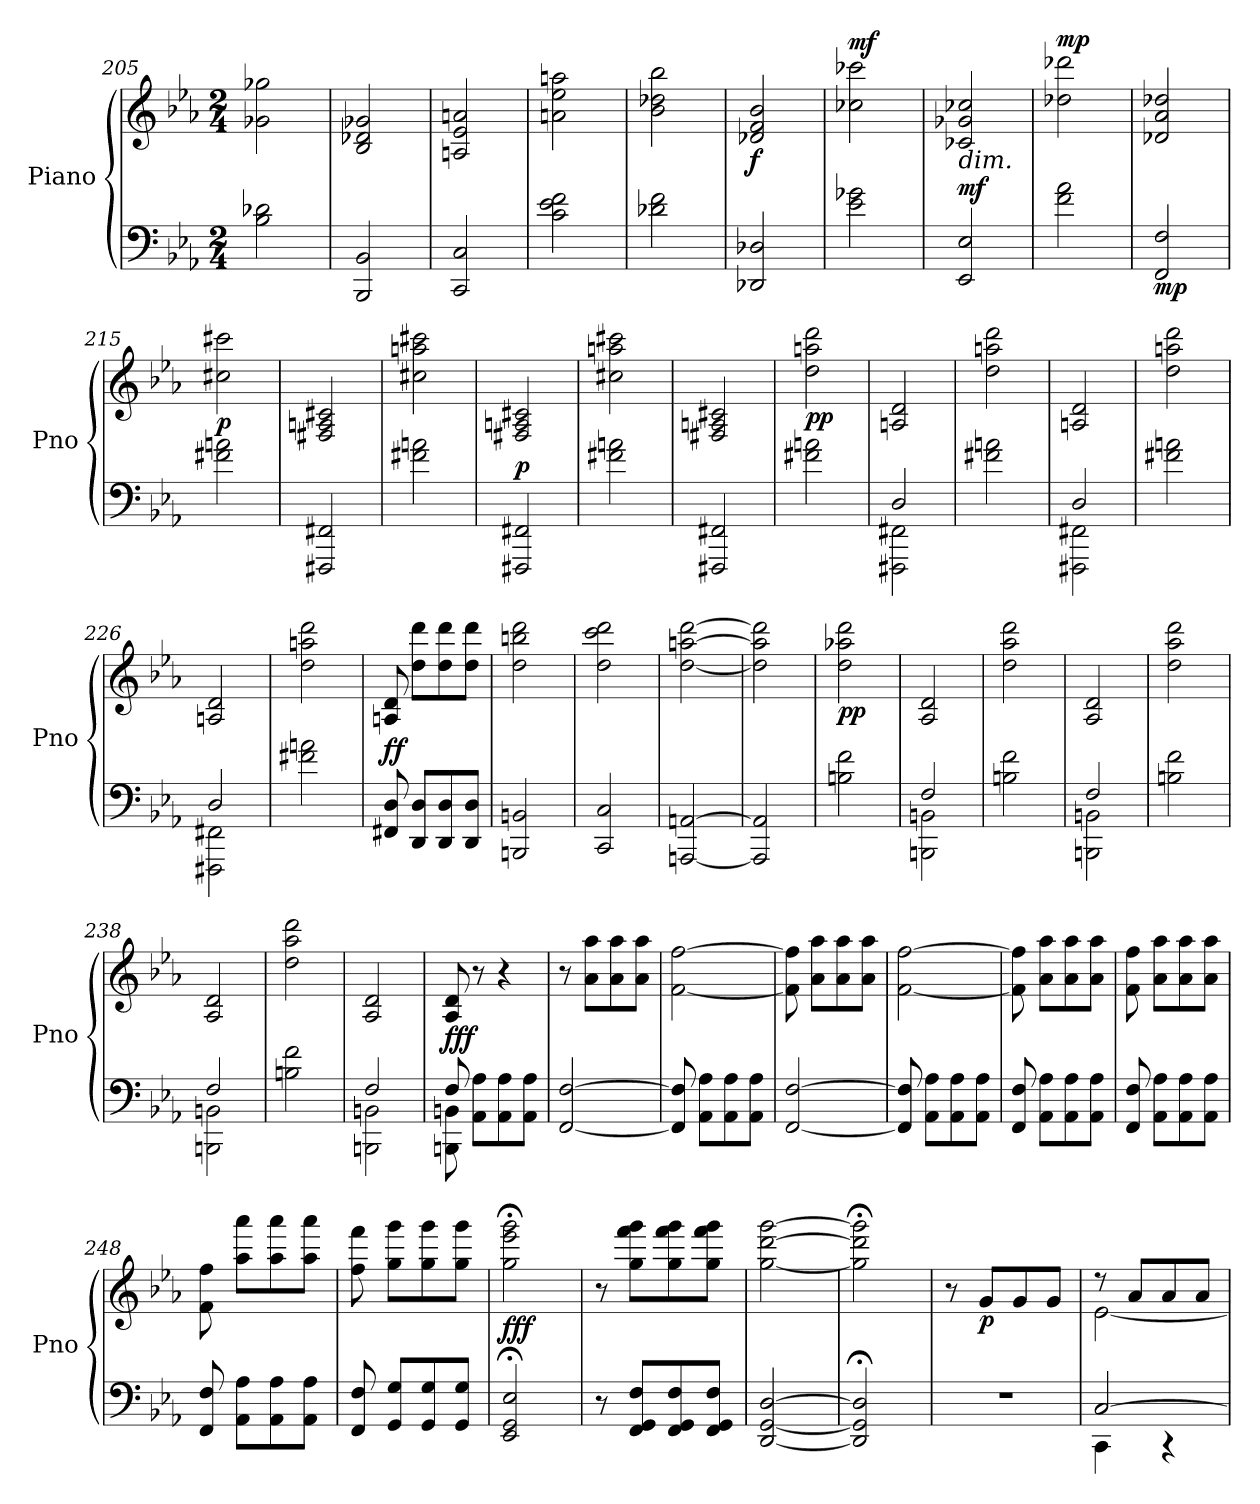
**kern	**kern	**dynam
*part1	*part1	*part1
*staff2	*staff1	*staff1/2
*I"Piano	*	*
*I'Pno	*	*
*clefF4	*clefG2	*
*k[b-e-a-]	*k[b-e-a-]	*
*M2/4	*M2/4	*
=205	=205	=205
2B-\ 2d-X\	2g-X\ 2gg-X\	.
=206	=206	=206
2BBB-/ 2BB-/	2B-/ 2d-X/ 2g-X/	.
=207	=207	=207
2CC/ 2C/	2An/ 2e-/ 2an/	.
=208	=208	=208
2c\ 2e-\ 2f\	2an\ 2ee-\ 2aan\	.
=209	=209	=209
2d-X\ 2f\	2b-\ 2dd-X\ 2bb-\	.
!!LO:LB:g=z
=210	=210	=210
!	!	!LO:DY:b
2DD-X/ 2D-X/	2d-X/ 2f/ 2b-/	f
=211	=211	=211
!	!	!LO:DY:a
2e-\ 2g-X\	2cc-X\ 2ccc-X\	mf
=212	=212	=212
!LO:TX:a:i:t=dim.	!	!
!	!	!LO:DY:a=2
2EE-/ 2E-/	2c-X/ 2g-X/ 2cc-X/	mf
=213	=213	=213
!	!	!LO:DY:a
2f\ 2a-\	2dd-X\ 2ddd-X\	mp
=214	=214	=214
!	!	!LO:DY:b=2
2FF/ 2F/	2d-X/ 2a-/ 2dd-X/	mp
=215	=215	=215
!	!	!LO:DY:b
2f#X\ 2an\	2cc#X\ 2ccc#X\	p
=216	=216	=216
2FFF#X/ 2FF#X/	2F#X/ 2An/ 2c#X/	.
=217	=217	=217
2f#X\ 2an\	2cc#X\ 2aan\ 2ccc#X\	.
=218	=218	=218
!	!	!LO:DY:a=2
2FFF#X/ 2FF#X/	2F#X/ 2An/ 2c#X/	p
=219	=219	=219
2f#X\ 2an\	2cc#X\ 2aan\ 2ccc#X\	.
=220	=220	=220
2FFF#X/ 2FF#X/	2F#X/ 2An/ 2c#X/	.
!!LO:LB:g=z
=221	=221	=221
!	!	!LO:DY:b
2f#X\ 2an\	2dd\ 2aan\ 2ddd\	pp
=222	=222	=222
*^	*	*
2D/	2FFF#X\ 2FF#X\	2An/ 2d/	.
*v	*v	*	*
=223	=223	=223
2f#X\ 2an\	2dd\ 2aan\ 2ddd\	.
=224	=224	=224
*^	*	*
2D/	2FFF#X\ 2FF#X\	2An/ 2d/	.
*v	*v	*	*
=225	=225	=225
2f#X\ 2an\	2dd\ 2aan\ 2ddd\	.
=226	=226	=226
*^	*	*
2D/	2FFF#X\ 2FF#X\	2An/ 2d/	.
*v	*v	*	*
=227	=227	=227
2f#X\ 2an\	2dd\ 2aan\ 2ddd\	.
=228	=228	=228
!	!	!LO:DY:a=2
8FF#X/ 8D/	8An/ 8d/	ff
8DD/ 8D/L	8dd\ 8ddd\L	.
8DD/ 8D/	8dd\ 8ddd\	.
8DD/ 8D/J	8dd\ 8ddd\J	.
=229	=229	=229
2BBBn/ 2BBn/	2dd\ 2bbn\ 2ddd\	.
=230	=230	=230
2CC/ 2C/	2dd\ 2ccc\ 2ddd\	.
!!LO:LB:g=z
=231	=231	=231
[2AAAn/ [2AAn/	[2dd\ [2aan\ [2ddd\	.
=232	=232	=232
2AAA/] 2AA/]	2dd\] 2aa\] 2ddd\]	.
=233	=233	=233
!	!	!LO:DY:b
2Bn\ 2f\	2dd\ 2aa-X\ 2ddd\	pp
=234	=234	=234
*^	*	*
2F/	2BBBn\ 2BBn\	2A-/ 2d/	.
*v	*v	*	*
=235	=235	=235
2Bn\ 2f\	2dd\ 2aa-\ 2ddd\	.
=236	=236	=236
*^	*	*
2F/	2BBBn\ 2BBn\	2A-/ 2d/	.
*v	*v	*	*
=237	=237	=237
2Bn\ 2f\	2dd\ 2aa-\ 2ddd\	.
=238	=238	=238
*^	*	*
2F/	2BBBn\ 2BBn\	2A-/ 2d/	.
*v	*v	*	*
=239	=239	=239
2Bn\ 2f\	2dd\ 2aa-\ 2ddd\	.
=240	=240	=240
*^	*	*
2F/	2BBBn\ 2BBn\	2A-/ 2d/	.
!!LO:LB:g=z
=241	=241	=241	=241
*	*	*^	*
!	!	!	!	!LO:DY:a=2
!	!	!	!	!LO:DY:n=1:a=2
8F/	8BBBn\ 8BBn\	8A-/ 8d/	8ryy	f ff
8AA-\ 8A-\L	4.ryy	8r	4.ryy	.
8AA-\ 8A-\	.	4r	.	.
8AA-\ 8A-\J	.	.	.	.
*v	*v	*	*	*
*	*v	*v	*
=242	=242	=242
[2FF/ [2F/	8r	.
.	8a-\ 8aa-\L	.
.	8a-\ 8aa-\	.
.	8a-\ 8aa-\J	.
=243	=243	=243
8FF/] 8F/]	[2f\ [2ff\	.
8AA-\ 8A-\L	.	.
8AA-\ 8A-\	.	.
8AA-\ 8A-\J	.	.
=244	=244	=244
[2FF/ [2F/	8f\] 8ff\]	.
.	8a-\ 8aa-\L	.
.	8a-\ 8aa-\	.
.	8a-\ 8aa-\J	.
=245	=245	=245
8FF/] 8F/]	[2f\ [2ff\	.
8AA-\ 8A-\L	.	.
8AA-\ 8A-\	.	.
8AA-\ 8A-\J	.	.
!!LO:PB:g=z
=246	=246	=246
8FF/ 8F/	8f\] 8ff\]	.
8AA-\ 8A-\L	8a-\ 8aa-\L	.
8AA-\ 8A-\	8a-\ 8aa-\	.
8AA-\ 8A-\J	8a-\ 8aa-\J	.
=247	=247	=247
8FF/ 8F/	8f\ 8ff\	.
8AA-\ 8A-\L	8a-\ 8aa-\L	.
8AA-\ 8A-\	8a-\ 8aa-\	.
8AA-\ 8A-\J	8a-\ 8aa-\J	.
=248	=248	=248
8FF/ 8F/	8f\ 8ff\	.
8AA-\ 8A-\L	8aa-\ 8aaa-\L	.
8AA-\ 8A-\	8aa-\ 8aaa-\	.
8AA-\ 8A-\J	8aa-\ 8aaa-\J	.
=249	=249	=249
8FF/ 8F/	8ff\ 8fff\	.
8GG/ 8G/L	8gg\ 8ggg\L	.
8GG/ 8G/	8gg\ 8ggg\	.
8GG/ 8G/J	8gg\ 8ggg\J	.
=250	=250	=250
*	*MM60	*
!	!	!LO:DY:b
2EE-/;< 2GG/;< 2E-/;<	2gg\;< 2eee-\;< 2ggg\;<	fff
!!LO:LB:g=z
=251	=251	=251
8r	8r	.
*	*MM164	*
8FF/ 8GG/ 8F/L	8gg\ 8fff\ 8ggg\L	.
8FF/ 8GG/ 8F/	8gg\ 8fff\ 8ggg\	.
8FF/ 8GG/ 8F/J	8gg\ 8fff\ 8ggg\J	.
=252	=252	=252
[2DD/ [2GG/ [2D/	[2gg\ [2ddd\ [2ggg\	.
=253	=253	=253
*	*MM60	*
2DD/];< 2GG/];< 2D/];<	2gg\];< 2ddd\];< 2ggg\];<	.
=254	=254	=254
2r	8r	.
*	*MM164	*
!	!	!LO:DY:b
.	8g/L	p
.	8g/	.
.	8g/J	.
=255	=255	=255
*^	*^	*
[2C/	4CC\	8r	[2e-\	.
.	.	8a-/L	.	.
.	4r	8a-/	.	.
.	.	8a-/J	.	.
*v	*v	*	*	*
*	*v	*v	*
=	=	=
*-	*-	*-
